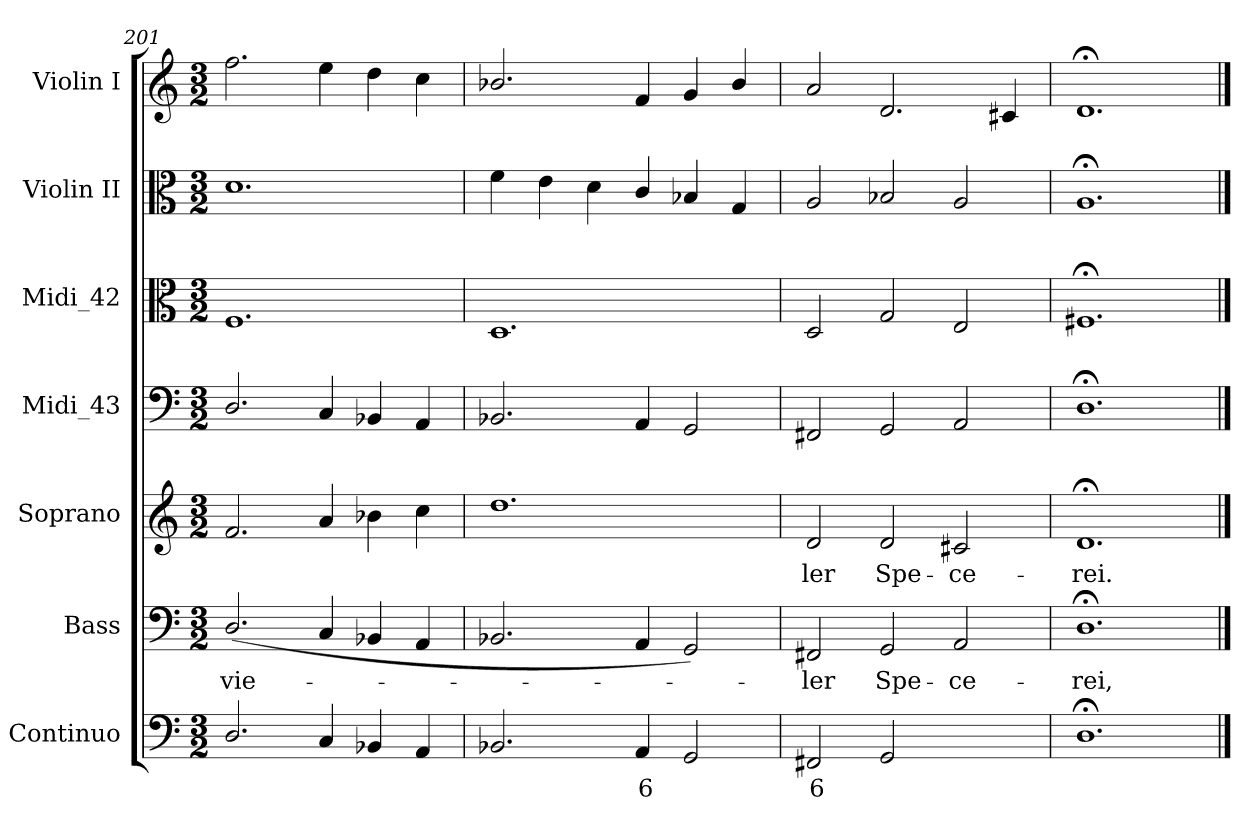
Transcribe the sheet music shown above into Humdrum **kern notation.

**kern	**text	**kern	**text	**kern	**text	**kern	**kern	**kern	**kern
*part7	*part7	*part6	*part6	*part5	*part5	*part4	*part3	*part2	*part1
*staff7	*staff7	*staff6	*staff6	*staff5	*staff5	*staff4	*staff3	*staff2	*staff1
*I"Continuo	*	*I"Bass	*	*I"Soprano	*	*I"Midi_43	*I"Midi_42	*I"Violin II	*I"Violin I
*	*	*I'B	*	*I'S	*	*	*	*I'Vln	*I'Vln
*clefF4	*	*clefF4	*	*clefG2	*	*clefF4	*clefC3	*clefC3	*clefG2
*k[]	*	*k[]	*	*k[]	*	*k[]	*k[]	*k[]	*k[]
*C:	*	*C:	*	*C:	*	*C:	*C:	*C:	*C:
*M3/2	*	*M3/2	*	*M3/2	*	*M3/2	*M3/2	*M3/2	*M3/2
=201	=201	=201	=201	=201	=201	=201	=201	=201	=201
!	!	!	!LO:LY:b	!	!	!	!	!	!
2.D/	.	(<2.D/	vie-	2.f	.	2.D/	1.F	1.d	2.ff
4C	.	4C	.	4a	.	4C	.	.	4ee
4BB-X	.	4BB-X	.	4b-X	.	4BB-X	.	.	4dd
4AA	.	4AA	.	4cc	.	4AA	.	.	4cc
=202	=202	=202	=202	=202	=202	=202	=202	=202	=202
2.BB-X	.	2.BB-X	.	1.dd	.	2.BB-X	1.D	4f	2.b-X/
.	.	.	.	.	.	.	.	4e	.
.	.	.	.	.	.	.	.	4d	.
!	!LO:LY:b	!	!	!	!	!	!	!	!
4AA	6	4AA	.	.	.	4AA	.	4c/	4f
2GG	.	2GG)	.	.	.	2GG	.	4B-X	4g
.	.	.	.	.	.	.	.	4G	4b-/
=203	=203	=203	=203	=203	=203	=203	=203	=203	=203
!	!LO:LY:b	!	!LO:LY:b	!	!LO:LY:b	!	!	!	!
2FF#X	6	2FF#X	-ler	2d	ler	2FF#X	2D	2A	2a
!	!	!	!LO:LY:b	!	!LO:LY:b	!	!	!	!
2GG	.	2GG	Spe-	2d	Spe-	2GG	2G	2B-X	2.d
!	!LO:LY:b	!	!LO:LY:b	!	!LO:LY:b	!	!	!	!
[4AAyy	4	2AA	-ce-	2c#X	-ce-	2AA	2E	2A	.
4AAyy]	.	.	.	.	.	.	.	.	4c#X
=204	=204	=204	=204	=204	=204	=204	=204	=204	=204
!	!	!	!LO:LY:b	!	!LO:LY:b	!	!	!	!
1.D;<	.	1.D;<	-rei,	1.d;<	-rei.	1.D;<	1.F#X;<	1.A;<	1.d;<
==	==	==	==	==	==	==	==	==	==
*-	*-	*-	*-	*-	*-	*-	*-	*-	*-
